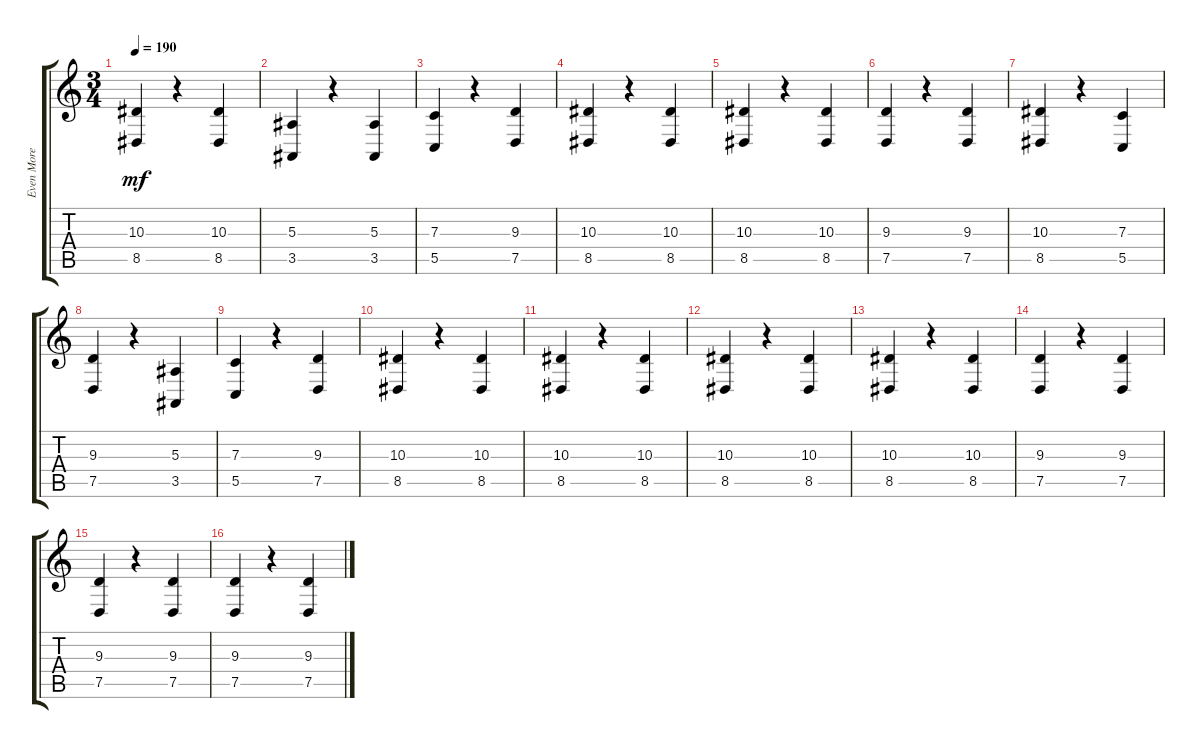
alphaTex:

\track ("Even More Keys" "Even More ") {instrument orchestralharp}
\staff {score tabs}
\tuning (D4 A3 F3 C3 G2 C2) {hide}
\ts (3 4)
\tempo 190
\clef g2
\ks c
(10.3 8.5).4{dy mf} r.4 (10.3 8.5).4 |
(5.3 3.5).4 r.4 (5.3 3.5).4 |
(7.3 5.5).4 r.4 (9.3 7.5).4 |
(10.3 8.5).4 r.4 (10.3 8.5).4 |
(10.3 8.5).4 r.4 (10.3 8.5).4 |
(9.3 7.5).4 r.4 (9.3 7.5).4 |
(10.3 8.5).4 r.4 (7.3 5.5).4 |
(9.3 7.5).4 r.4 (5.3 3.5).4 |
(7.3 5.5).4 r.4 (9.3 7.5).4 |
(10.3 8.5).4 r.4 (10.3 8.5).4 |
(10.3 8.5).4 r.4 (10.3 8.5).4 |
(10.3 8.5).4 r.4 (10.3 8.5).4 |
(10.3 8.5).4 r.4 (10.3 8.5).4 |
(9.3 7.5).4 r.4 (9.3 7.5).4 |
(9.3 7.5).4 r.4 (9.3 7.5).4 |
(9.3 7.5).4 r.4 (9.3 7.5).4
